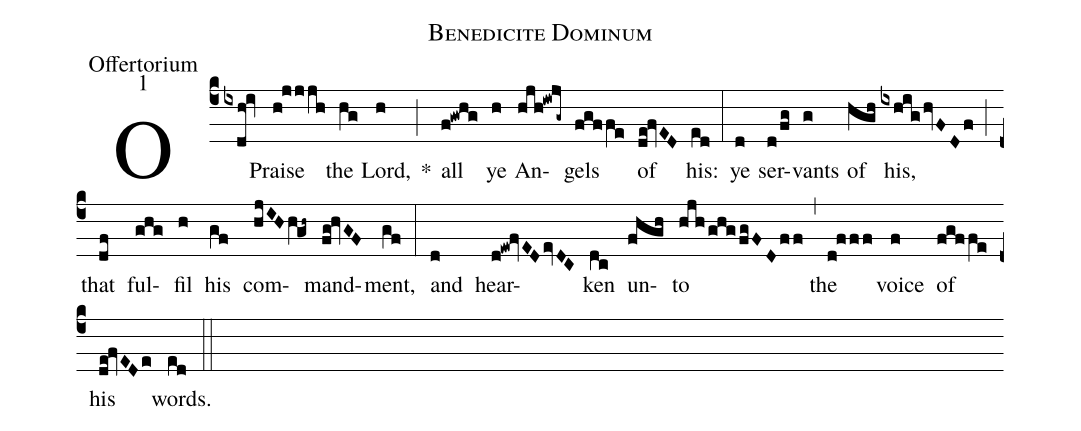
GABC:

name:Benedicite Dominum;
office-part:Offertorium;
mode:1;
%%
(c4) O(ixdh!iv) Praise(h!jjjh) the(hg) Lord,(h) *(;) all(f!gwhg) ye(h) An(hjh!iwjg~)gels(fgffe) of(de!fvED) his:(ed) (:) ye(d) ser(d/fg)vants(g) of(hgh) his,(ixhig/hvFDf) (;) that(df) ful(ghg)fil(h) his(gf) com(hjIH/hV!gh~)mand(fg!hvGF)ment,(gf) (:) and(d) hear(d!ew!fvED/evDC)ken(dc) un(fhgh)to(hjh/ghg/fgFDff) (,) the(d!fff) voice(f) of(fgffe) his(de!fvEDe) words.(ed) (::)
